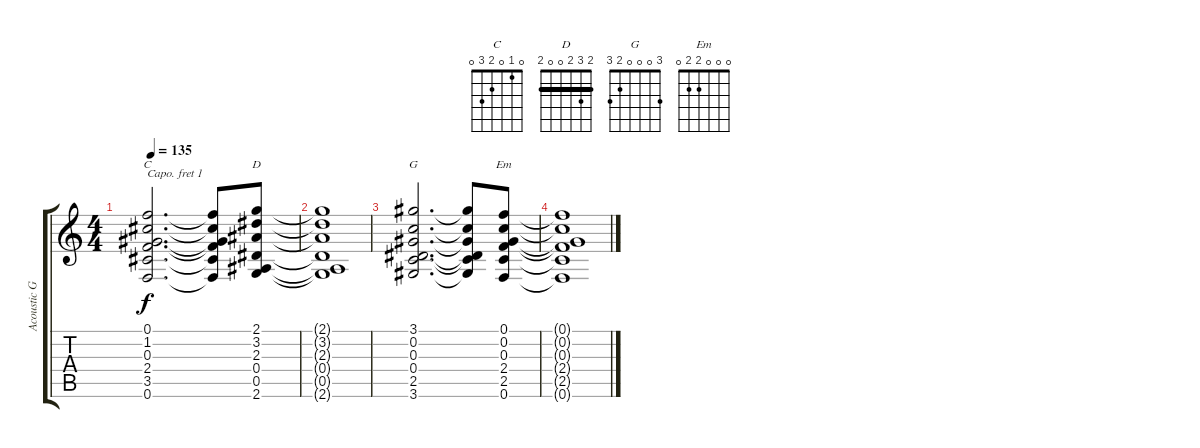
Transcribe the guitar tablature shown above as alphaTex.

\track ("Acoustic Guitar" "Acoustic G") {instrument acousticguitarsteel}
\staff {score tabs}
\capo 1
\tuning (E4 B3 G3 D3 A2 E2) {hide}
\chord ("C" 0 1 0 2 3 0)
\chord ("D" 2 3 2 0 0 2) {barre 2}
\chord ("G" 3 0 0 0 2 3)
\chord ("Em" 0 0 0 2 2 0)
\ts (4 4)
\tempo 135
\clef g2
\ks c
(0.1 1.2 0.3 2.4 3.5 0.6).2{d ch "C" dy f} (0.1{t} 1.2{t} 0.3{t} 2.4{t} 3.5{t} 0.6{t}).8 (2.1 3.2 2.3 0.4 0.5 2.6).8{ch "D"} |
(2.1{t} 3.2{t} 2.3{t} 0.4{t} 0.5{t} 2.6{t}).1 |
(3.1 0.2 0.3 0.4 2.5 3.6).2{d ch "G"} (3.1{t} 0.2{t} 0.3{t} 0.4{t} 2.5{t} 3.6{t}).8 (0.1 0.2 0.3 2.4 2.5 0.6).8{ch "Em"} |
(0.1{t} 0.2{t} 0.3{t} 2.4{t} 2.5{t} 0.6{t}).1
